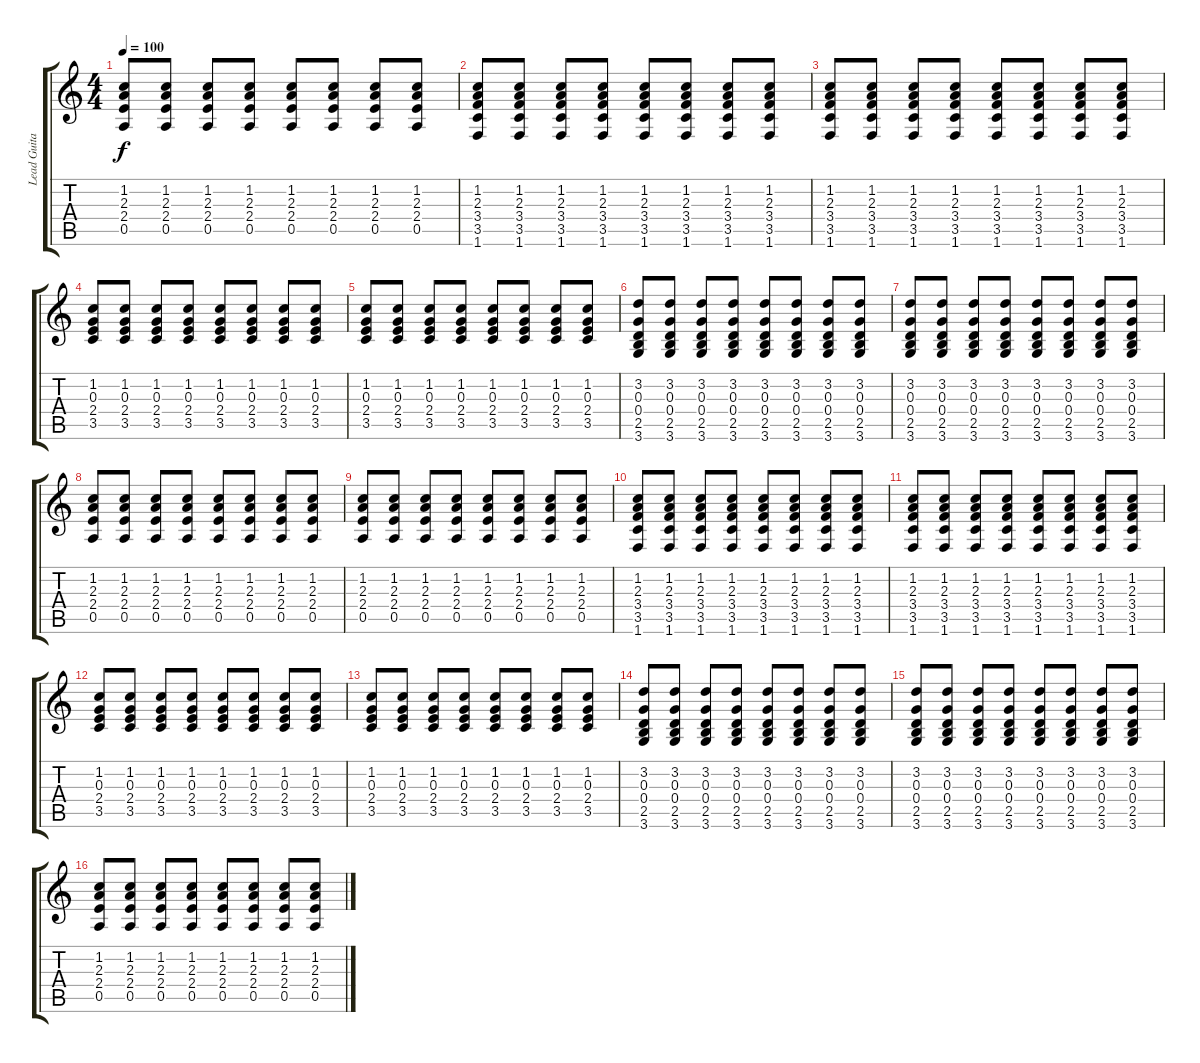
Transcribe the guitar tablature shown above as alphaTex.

\track ("Lead Guitar" "Lead Guita") {instrument distortionguitar}
\staff {score tabs}
\tuning (E4 B3 G3 D3 A2 E2) {hide}
\ts (4 4)
\tempo 100
\clef g2
\ks c
(1.2 2.3 2.4 0.5).8{dy f} (1.2 2.3 2.4 0.5).8 (1.2 2.3 2.4 0.5).8 (1.2 2.3 2.4 0.5).8 (1.2 2.3 2.4 0.5).8 (1.2 2.3 2.4 0.5).8 (1.2 2.3 2.4 0.5).8 (1.2 2.3 2.4 0.5).8 |
(1.2 2.3 3.4 3.5 1.6).8 (1.2 2.3 3.4 3.5 1.6).8 (1.2 2.3 3.4 3.5 1.6).8 (1.2 2.3 3.4 3.5 1.6).8 (1.2 2.3 3.4 3.5 1.6).8 (1.2 2.3 3.4 3.5 1.6).8 (1.2 2.3 3.4 3.5 1.6).8 (1.2 2.3 3.4 3.5 1.6).8 |
(1.2 2.3 3.4 3.5 1.6).8 (1.2 2.3 3.4 3.5 1.6).8 (1.2 2.3 3.4 3.5 1.6).8 (1.2 2.3 3.4 3.5 1.6).8 (1.2 2.3 3.4 3.5 1.6).8 (1.2 2.3 3.4 3.5 1.6).8 (1.2 2.3 3.4 3.5 1.6).8 (1.2 2.3 3.4 3.5 1.6).8 |
(1.2 0.3 2.4 3.5).8 (1.2 0.3 2.4 3.5).8 (1.2 0.3 2.4 3.5).8 (1.2 0.3 2.4 3.5).8 (1.2 0.3 2.4 3.5).8 (1.2 0.3 2.4 3.5).8 (1.2 0.3 2.4 3.5).8 (1.2 0.3 2.4 3.5).8 |
(1.2 0.3 2.4 3.5).8 (1.2 0.3 2.4 3.5).8 (1.2 0.3 2.4 3.5).8 (1.2 0.3 2.4 3.5).8 (1.2 0.3 2.4 3.5).8 (1.2 0.3 2.4 3.5).8 (1.2 0.3 2.4 3.5).8 (1.2 0.3 2.4 3.5).8 |
(3.2 0.3 0.4 2.5 3.6).8 (3.2 0.3 0.4 2.5 3.6).8 (3.2 0.3 0.4 2.5 3.6).8 (3.2 0.3 0.4 2.5 3.6).8 (3.2 0.3 0.4 2.5 3.6).8 (3.2 0.3 0.4 2.5 3.6).8 (3.2 0.3 0.4 2.5 3.6).8 (3.2 0.3 0.4 2.5 3.6).8 |
(3.2 0.3 0.4 2.5 3.6).8 (3.2 0.3 0.4 2.5 3.6).8 (3.2 0.3 0.4 2.5 3.6).8 (3.2 0.3 0.4 2.5 3.6).8 (3.2 0.3 0.4 2.5 3.6).8 (3.2 0.3 0.4 2.5 3.6).8 (3.2 0.3 0.4 2.5 3.6).8 (3.2 0.3 0.4 2.5 3.6).8 |
(1.2 2.3 2.4 0.5).8 (1.2 2.3 2.4 0.5).8 (1.2 2.3 2.4 0.5).8 (1.2 2.3 2.4 0.5).8 (1.2 2.3 2.4 0.5).8 (1.2 2.3 2.4 0.5).8 (1.2 2.3 2.4 0.5).8 (1.2 2.3 2.4 0.5).8 |
(1.2 2.3 2.4 0.5).8 (1.2 2.3 2.4 0.5).8 (1.2 2.3 2.4 0.5).8 (1.2 2.3 2.4 0.5).8 (1.2 2.3 2.4 0.5).8 (1.2 2.3 2.4 0.5).8 (1.2 2.3 2.4 0.5).8 (1.2 2.3 2.4 0.5).8 |
(1.2 2.3 3.4 3.5 1.6).8 (1.2 2.3 3.4 3.5 1.6).8 (1.2 2.3 3.4 3.5 1.6).8 (1.2 2.3 3.4 3.5 1.6).8 (1.2 2.3 3.4 3.5 1.6).8 (1.2 2.3 3.4 3.5 1.6).8 (1.2 2.3 3.4 3.5 1.6).8 (1.2 2.3 3.4 3.5 1.6).8 |
(1.2 2.3 3.4 3.5 1.6).8 (1.2 2.3 3.4 3.5 1.6).8 (1.2 2.3 3.4 3.5 1.6).8 (1.2 2.3 3.4 3.5 1.6).8 (1.2 2.3 3.4 3.5 1.6).8 (1.2 2.3 3.4 3.5 1.6).8 (1.2 2.3 3.4 3.5 1.6).8 (1.2 2.3 3.4 3.5 1.6).8 |
(1.2 0.3 2.4 3.5).8 (1.2 0.3 2.4 3.5).8 (1.2 0.3 2.4 3.5).8 (1.2 0.3 2.4 3.5).8 (1.2 0.3 2.4 3.5).8 (1.2 0.3 2.4 3.5).8 (1.2 0.3 2.4 3.5).8 (1.2 0.3 2.4 3.5).8 |
(1.2 0.3 2.4 3.5).8 (1.2 0.3 2.4 3.5).8 (1.2 0.3 2.4 3.5).8 (1.2 0.3 2.4 3.5).8 (1.2 0.3 2.4 3.5).8 (1.2 0.3 2.4 3.5).8 (1.2 0.3 2.4 3.5).8 (1.2 0.3 2.4 3.5).8 |
(3.2 0.3 0.4 2.5 3.6).8 (3.2 0.3 0.4 2.5 3.6).8 (3.2 0.3 0.4 2.5 3.6).8 (3.2 0.3 0.4 2.5 3.6).8 (3.2 0.3 0.4 2.5 3.6).8 (3.2 0.3 0.4 2.5 3.6).8 (3.2 0.3 0.4 2.5 3.6).8 (3.2 0.3 0.4 2.5 3.6).8 |
(3.2 0.3 0.4 2.5 3.6).8 (3.2 0.3 0.4 2.5 3.6).8 (3.2 0.3 0.4 2.5 3.6).8 (3.2 0.3 0.4 2.5 3.6).8 (3.2 0.3 0.4 2.5 3.6).8 (3.2 0.3 0.4 2.5 3.6).8 (3.2 0.3 0.4 2.5 3.6).8 (3.2 0.3 0.4 2.5 3.6).8 |
(1.2 2.3 2.4 0.5).8 (1.2 2.3 2.4 0.5).8 (1.2 2.3 2.4 0.5).8 (1.2 2.3 2.4 0.5).8 (1.2 2.3 2.4 0.5).8 (1.2 2.3 2.4 0.5).8 (1.2 2.3 2.4 0.5).8 (1.2 2.3 2.4 0.5).8
